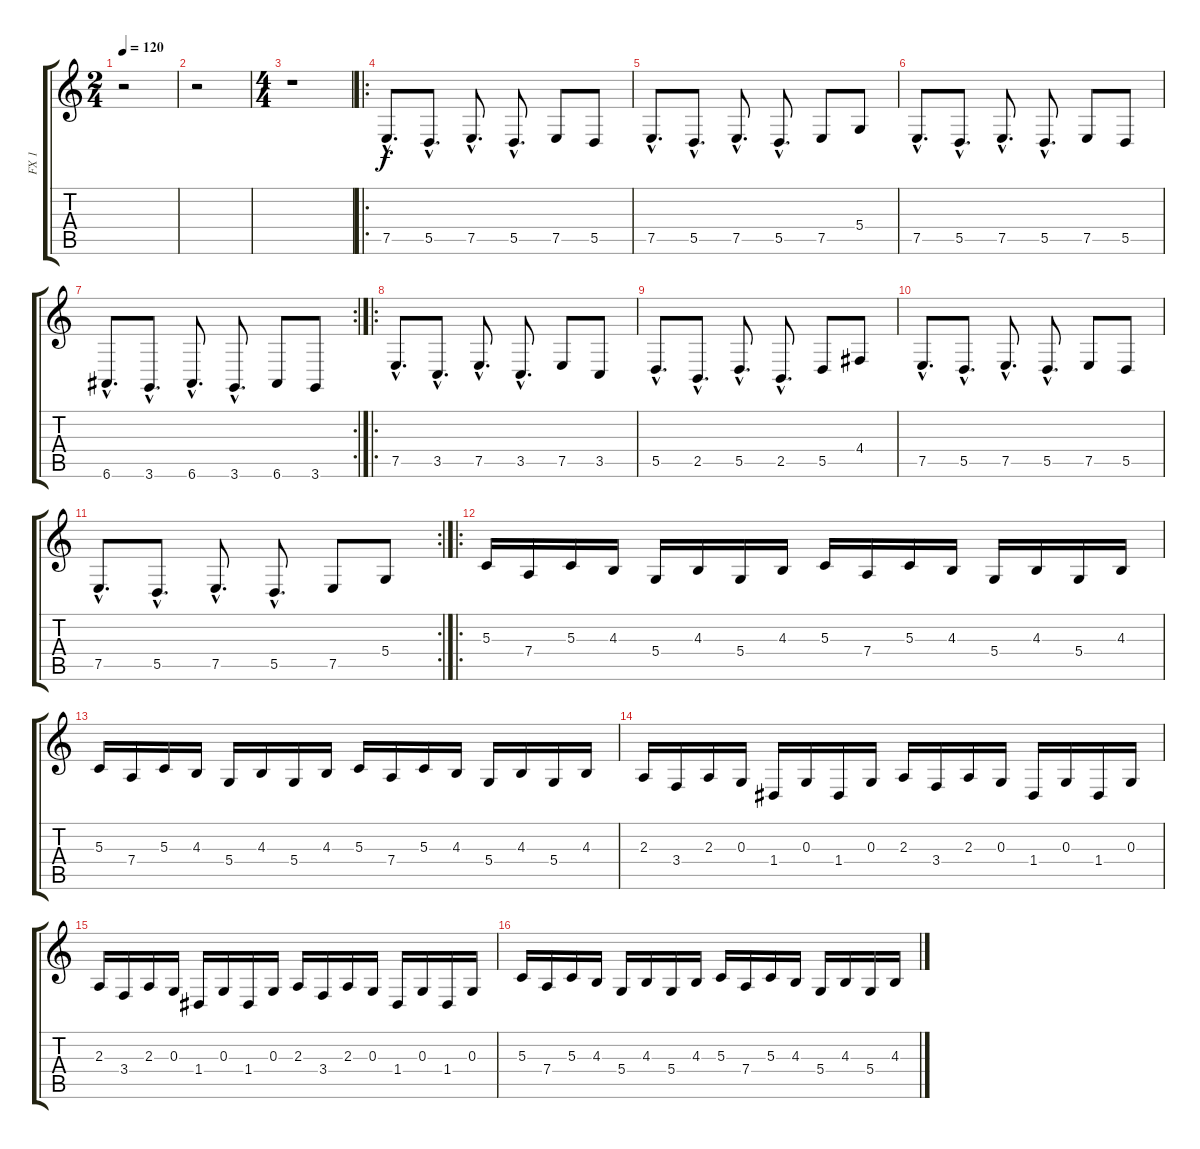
\track ("FX 1" "FX 1") {instrument fx1rain}
\staff {score tabs}
\tuning (E4 B3 G3 D3 A2 E2) {hide}
\ts (2 4)
\tempo 120
\clef g2
\ks c
r.2{dy f instrument fx1rain} |
r.2 |
\ts (4 4)
r.1 |
\ro
7.5{hac}.8{d} 5.5{hac}.8{d} 7.5{hac}.8{d} 5.5{hac}.8{d} 7.5.8 5.5.8 |
7.5{hac}.8{d} 5.5{hac}.8{d} 7.5{hac}.8{d} 5.5{hac}.8{d} 7.5.8 5.4.8 |
7.5{hac}.8{d} 5.5{hac}.8{d} 7.5{hac}.8{d} 5.5{hac}.8{d} 7.5.8 5.5.8 |
\rc 2
6.6{hac}.8{d} 3.6{hac}.8{d} 6.6{hac}.8{d} 3.6{hac}.8{d} 6.6.8 3.6.8 |
\ro
7.5{hac}.8{d} 3.5{hac}.8{d} 7.5{hac}.8{d} 3.5{hac}.8{d} 7.5.8 3.5.8 |
5.5{hac}.8{d} 2.5{hac}.8{d} 5.5{hac}.8{d} 2.5{hac}.8{d} 5.5.8 4.4.8 |
7.5{hac}.8{d} 5.5{hac}.8{d} 7.5{hac}.8{d} 5.5{hac}.8{d} 7.5.8 5.5.8 |
\rc 2
7.5{hac}.8{d} 5.5{hac}.8{d} 7.5{hac}.8{d} 5.5{hac}.8{d} 7.5.8 5.4.8 |
\ro
5.3.16 7.4.16 5.3.16 4.3.16 5.4.16 4.3.16 5.4.16 4.3.16 5.3.16 7.4.16 5.3.16 4.3.16 5.4.16 4.3.16 5.4.16 4.3.16 |
5.3.16 7.4.16 5.3.16 4.3.16 5.4.16 4.3.16 5.4.16 4.3.16 5.3.16 7.4.16 5.3.16 4.3.16 5.4.16 4.3.16 5.4.16 4.3.16 |
2.3.16 3.4.16 2.3.16 0.3.16 1.4.16 0.3.16 1.4.16 0.3.16 2.3.16 3.4.16 2.3.16 0.3.16 1.4.16 0.3.16 1.4.16 0.3.16 |
2.3.16 3.4.16 2.3.16 0.3.16 1.4.16 0.3.16 1.4.16 0.3.16 2.3.16 3.4.16 2.3.16 0.3.16 1.4.16 0.3.16 1.4.16 0.3.16 |
5.3.16 7.4.16 5.3.16 4.3.16 5.4.16 4.3.16 5.4.16 4.3.16 5.3.16 7.4.16 5.3.16 4.3.16 5.4.16 4.3.16 5.4.16 4.3.16
